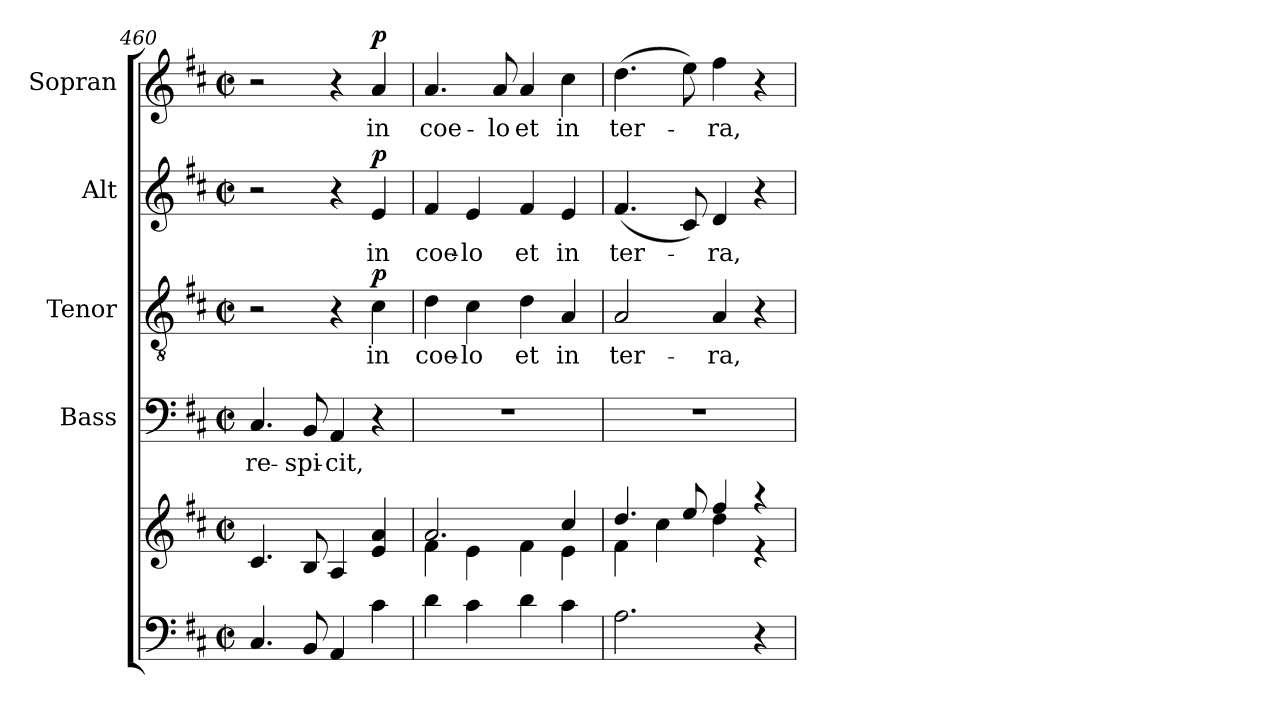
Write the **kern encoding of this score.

**kern	**kern	**kern	**text	**kern	**text	**dynam	**kern	**text	**dynam	**kern	**text	**dynam
*part5	*part5	*part4	*part4	*part3	*part3	*part3	*part2	*part2	*part2	*part1	*part1	*part1
*staff6	*staff5	*staff4	*staff4	*staff3	*staff3	*staff3	*staff2	*staff2	*staff2	*staff1	*staff1	*staff1
*	*	*I"Bass	*	*I"Tenor	*	*	*I"Alt	*	*	*I"Sopran	*	*
*	*	*I'B.	*	*I'T.	*	*	*I'A.	*	*	*I'S.	*	*
*clefF4	*clefG2	*clefF4	*	*clefGv2	*	*	*clefG2	*	*	*clefG2	*	*
*k[f#c#]	*k[f#c#]	*k[f#c#]	*	*k[f#c#]	*	*	*k[f#c#]	*	*	*k[f#c#]	*	*
*D:	*D:	*D:	*	*D:	*	*	*D:	*	*	*D:	*	*
*M2/2	*M2/2	*M2/2	*	*M2/2	*	*	*M2/2	*	*	*M2/2	*	*
*met(c|)	*met(c|)	*met(c|)	*	*met(c|)	*	*	*met(c|)	*	*	*met(c|)	*	*
=460	=460	=460	=460	=460	=460	=460	=460	=460	=460	=460	=460	=460
!	!	!	!LO:LY:b	!	!	!	!	!	!	!	!	!
4.C#/	4.c#/	4.C#/	re-	2r	.	.	2r	.	.	2r	.	.
!	!	!	!LO:LY:b	!	!	!	!	!	!	!	!	!
8BB/	8B/	8BB/	-spi-	.	.	.	.	.	.	.	.	.
!	!	!	!LO:LY:b	!	!	!	!	!	!	!	!	!
4AA/	4A/	4AA/	-cit,	4r	.	.	4r	.	.	4r	.	.
!	!	!	!	!	!LO:LY:b	!LO:DY:a	!	!LO:LY:b	!LO:DY:a	!	!LO:LY:b	!LO:DY:a
4c#\	4e/ 4a/	4r	.	4c#\	in	p	4e/	in	p	4a/	in	p
=461	=461	=461	=461	=461	=461	=461	=461	=461	=461	=461	=461	=461
*	*^	*	*	*	*	*	*	*	*	*	*	*
!	!	!	!	!	!	!LO:LY:b	!	!	!LO:LY:b	!	!	!LO:LY:b	!
4d\	2.a/	4f#\	1r	.	4d\	coe-	.	4f#/	coe-	.	4.a/	coe-	.
!	!	!	!	!	!	!LO:LY:b	!	!	!LO:LY:b	!	!	!	!
4c#\	.	4e\	.	.	4c#\	-lo	.	4e/	-lo	.	.	.	.
!	!	!	!	!	!	!	!	!	!	!	!	!LO:LY:b	!
.	.	.	.	.	.	.	.	.	.	.	8a/	-lo	.
!	!	!	!	!	!	!LO:LY:b	!	!	!LO:LY:b	!	!	!LO:LY:b	!
4d\	.	4f#\	.	.	4d\	et	.	4f#/	et	.	4a/	et	.
!	!	!	!	!	!	!LO:LY:b	!	!	!LO:LY:b	!	!	!LO:LY:b	!
4c#\	4cc#/	4e\	.	.	4A/	in	.	4e/	in	.	4cc#\	in	.
=462	=462	=462	=462	=462	=462	=462	=462	=462	=462	=462	=462	=462	=462
!	!	!	!	!	!	!LO:LY:b	!	!	!LO:LY:b	!	!	!LO:LY:b	!
2.A\	4.dd/	4f#\	1r	.	2A/	ter-	.	(<4.f#/	ter-	.	(>4.dd\	ter-	.
.	.	4cc#\	.	.	.	.	.	.	.	.	.	.	.
.	8ee/	.	.	.	.	.	.	8c#/)	.	.	8ee\)	.	.
!	!	!	!	!	!	!LO:LY:b	!	!	!LO:LY:b	!	!	!LO:LY:b	!
.	4ff#/	4dd\	.	.	4A/	-ra,	.	4d/	-ra,	.	4ff#\	-ra,	.
4r	4r	4r	.	.	4r	.	.	4r	.	.	4r	.	.
*	*v	*v	*	*	*	*	*	*	*	*	*	*	*
=	=	=	=	=	=	=	=	=	=	=	=	=
*-	*-	*-	*-	*-	*-	*-	*-	*-	*-	*-	*-	*-
